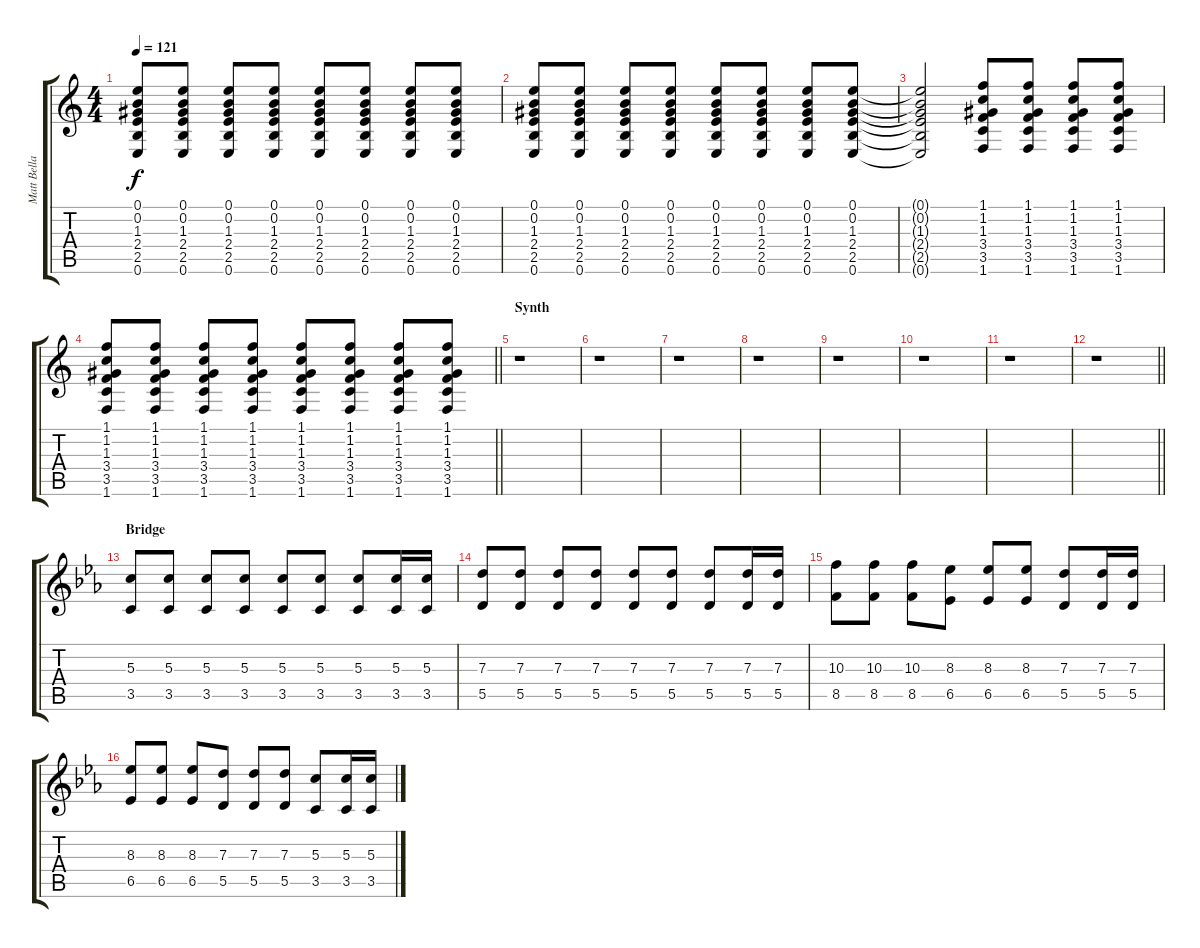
\track ("Matt Bellamy - Guitar" "Matt Bella") {instrument overdrivenguitar}
\staff {score tabs}
\tuning (E4 B3 G3 D3 A2 E2) {hide}
\ts (4 4)
\tempo 121
\clef g2
\ks c
(0.1 0.2 1.3 2.4 2.5 0.6).8{dy f} (0.1 0.2 1.3 2.4 2.5 0.6).8 (0.1 0.2 1.3 2.4 2.5 0.6).8 (0.1 0.2 1.3 2.4 2.5 0.6).8 (0.1 0.2 1.3 2.4 2.5 0.6).8 (0.1 0.2 1.3 2.4 2.5 0.6).8 (0.1 0.2 1.3 2.4 2.5 0.6).8 (0.1 0.2 1.3 2.4 2.5 0.6).8 |
(0.1 0.2 1.3 2.4 2.5 0.6).8 (0.1 0.2 1.3 2.4 2.5 0.6).8 (0.1 0.2 1.3 2.4 2.5 0.6).8 (0.1 0.2 1.3 2.4 2.5 0.6).8 (0.1 0.2 1.3 2.4 2.5 0.6).8 (0.1 0.2 1.3 2.4 2.5 0.6).8 (0.1 0.2 1.3 2.4 2.5 0.6).8 (0.1 0.2 1.3 2.4 2.5 0.6).8 |
(0.1{t} 0.2{t} 1.3{t} 2.4{t} 2.5{t} 0.6{t}).2 (1.1 1.2 1.3 3.4 3.5 1.6).8 (1.1 1.2 1.3 3.4 3.5 1.6).8 (1.1 1.2 1.3 3.4 3.5 1.6).8 (1.1 1.2 1.3 3.4 3.5 1.6).8 |
\barLineRight lightlight
(1.1 1.2 1.3 3.4 3.5 1.6).8 (1.1 1.2 1.3 3.4 3.5 1.6).8 (1.1 1.2 1.3 3.4 3.5 1.6).8 (1.1 1.2 1.3 3.4 3.5 1.6).8 (1.1 1.2 1.3 3.4 3.5 1.6).8 (1.1 1.2 1.3 3.4 3.5 1.6).8 (1.1 1.2 1.3 3.4 3.5 1.6).8 (1.1 1.2 1.3 3.4 3.5 1.6).8 |
\section ("" "Synth")
r.1 |
r.1 |
r.1 |
r.1 |
r.1 |
r.1 |
r.1 |
\barLineRight lightlight
r.1 |
\section ("" "Bridge")
\ks eb
(5.3 3.5).8 (5.3 3.5).8 (5.3 3.5).8 (5.3 3.5).8 (5.3 3.5).8 (5.3 3.5).8 (5.3 3.5).8 (5.3 3.5).16 (5.3 3.5).16 |
(7.3 5.5).8 (7.3 5.5).8 (7.3 5.5).8 (7.3 5.5).8 (7.3 5.5).8 (7.3 5.5).8 (7.3 5.5).8 (7.3 5.5).16 (7.3 5.5).16 |
(10.3 8.5).8 (10.3 8.5).8 (10.3 8.5).8 (8.3 6.5).8 (8.3 6.5).8 (8.3 6.5).8 (7.3 5.5).8 (7.3 5.5).16 (7.3 5.5).16 |
(8.3 6.5).8 (8.3 6.5).8 (8.3 6.5).8 (7.3 5.5).8 (7.3 5.5).8 (7.3 5.5).8 (5.3 3.5).8 (5.3 3.5).16 (5.3 3.5).16
